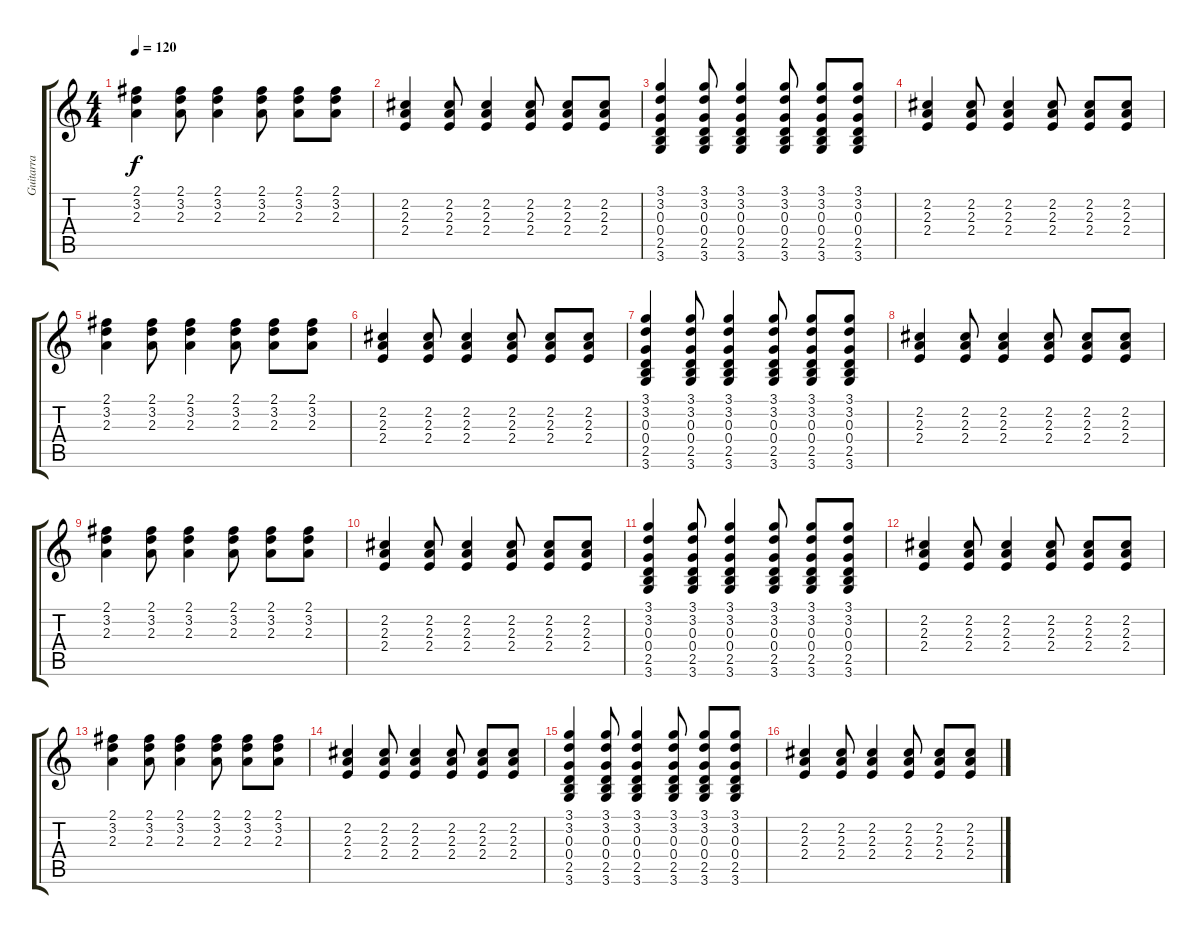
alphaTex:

\track ("Guitarra" "Guitarra") {instrument acousticguitarsteel}
\staff {score tabs}
\tuning (E4 B3 G3 D3 A2 E2) {hide}
\ts (4 4)
\tempo 120
\clef g2
\ks c
(2.1 3.2 2.3).4{dy f} (2.1 3.2 2.3).8 (2.1 3.2 2.3).4 (2.1 3.2 2.3).8 (2.1 3.2 2.3).8 (2.1 3.2 2.3).8 |
(2.2 2.3 2.4).4 (2.2 2.3 2.4).8 (2.2 2.3 2.4).4 (2.2 2.3 2.4).8 (2.2 2.3 2.4).8 (2.2 2.3 2.4).8 |
(3.1 3.2 0.3 0.4 2.5 3.6).4 (3.1 3.2 0.3 0.4 2.5 3.6).8 (3.1 3.2 0.3 0.4 2.5 3.6).4 (3.1 3.2 0.3 0.4 2.5 3.6).8 (3.1 3.2 0.3 0.4 2.5 3.6).8 (3.1 3.2 0.3 0.4 2.5 3.6).8 |
(2.2 2.3 2.4).4 (2.2 2.3 2.4).8 (2.2 2.3 2.4).4 (2.2 2.3 2.4).8 (2.2 2.3 2.4).8 (2.2 2.3 2.4).8 |
(2.1 3.2 2.3).4 (2.1 3.2 2.3).8 (2.1 3.2 2.3).4 (2.1 3.2 2.3).8 (2.1 3.2 2.3).8 (2.1 3.2 2.3).8 |
(2.2 2.3 2.4).4 (2.2 2.3 2.4).8 (2.2 2.3 2.4).4 (2.2 2.3 2.4).8 (2.2 2.3 2.4).8 (2.2 2.3 2.4).8 |
(3.1 3.2 0.3 0.4 2.5 3.6).4 (3.1 3.2 0.3 0.4 2.5 3.6).8 (3.1 3.2 0.3 0.4 2.5 3.6).4 (3.1 3.2 0.3 0.4 2.5 3.6).8 (3.1 3.2 0.3 0.4 2.5 3.6).8 (3.1 3.2 0.3 0.4 2.5 3.6).8 |
(2.2 2.3 2.4).4 (2.2 2.3 2.4).8 (2.2 2.3 2.4).4 (2.2 2.3 2.4).8 (2.2 2.3 2.4).8 (2.2 2.3 2.4).8 |
(2.1 3.2 2.3).4{volume 11} (2.1 3.2 2.3).8 (2.1 3.2 2.3).4 (2.1 3.2 2.3).8 (2.1 3.2 2.3).8 (2.1 3.2 2.3).8 |
(2.2 2.3 2.4).4 (2.2 2.3 2.4).8 (2.2 2.3 2.4).4 (2.2 2.3 2.4).8 (2.2 2.3 2.4).8 (2.2 2.3 2.4).8 |
(3.1 3.2 0.3 0.4 2.5 3.6).4{volume 9} (3.1 3.2 0.3 0.4 2.5 3.6).8 (3.1 3.2 0.3 0.4 2.5 3.6).4 (3.1 3.2 0.3 0.4 2.5 3.6).8 (3.1 3.2 0.3 0.4 2.5 3.6).8 (3.1 3.2 0.3 0.4 2.5 3.6).8 |
(2.2 2.3 2.4).4 (2.2 2.3 2.4).8 (2.2 2.3 2.4).4 (2.2 2.3 2.4).8 (2.2 2.3 2.4).8 (2.2 2.3 2.4).8 |
(2.1 3.2 2.3).4{volume 7} (2.1 3.2 2.3).8 (2.1 3.2 2.3).4 (2.1 3.2 2.3).8 (2.1 3.2 2.3).8 (2.1 3.2 2.3).8 |
(2.2 2.3 2.4).4{volume 4} (2.2 2.3 2.4).8 (2.2 2.3 2.4).4 (2.2 2.3 2.4).8 (2.2 2.3 2.4).8 (2.2 2.3 2.4).8 |
(3.1 3.2 0.3 0.4 2.5 3.6).4{volume 2} (3.1 3.2 0.3 0.4 2.5 3.6).8 (3.1 3.2 0.3 0.4 2.5 3.6).4 (3.1 3.2 0.3 0.4 2.5 3.6).8 (3.1 3.2 0.3 0.4 2.5 3.6).8 (3.1 3.2 0.3 0.4 2.5 3.6).8 |
(2.2 2.3 2.4).4{volume 0} (2.2 2.3 2.4).8 (2.2 2.3 2.4).4 (2.2 2.3 2.4).8 (2.2 2.3 2.4).8 (2.2 2.3 2.4).8
